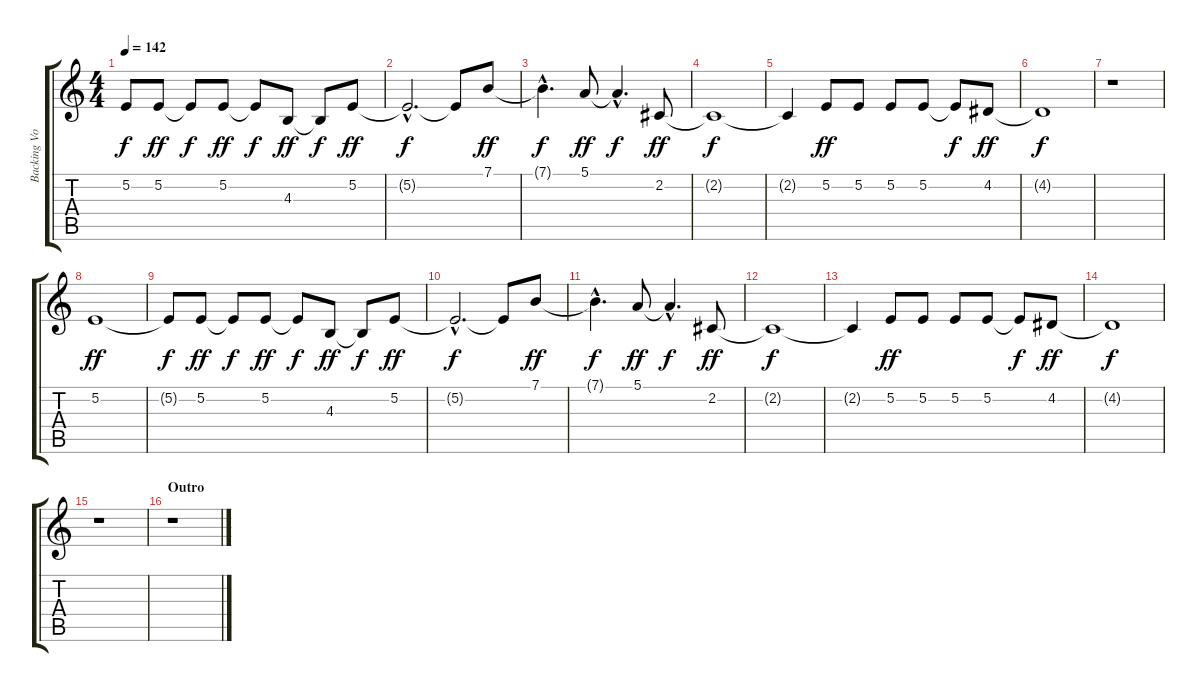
\track ("Backing Vocals" "Backing Vo") {instrument tenorsax}
\staff {score tabs}
\tuning (E4 B3 G3 D3 A2 E2) {hide}
\ts (4 4)
\tempo 142
\clef g2
\ks c
5.2{t}.8{dy f} 5.2.8{dy ff} 5.2{t}.8{dy f} 5.2.8{dy ff} 5.2{t}.8{dy f} 4.3.8{dy ff} 4.3{t}.8{dy f} 5.2.8{dy ff} |
5.2{hac t}.2{d dy f} 5.2{t}.8 7.1.8{dy ff} |
7.1{hac t}.4{d dy f} 5.1.8{dy ff} 5.1{hac t}.4{d dy f} 2.2.8{dy ff} |
2.2{t}.1{dy f} |
2.2{t}.4 5.2.8{dy ff} 5.2.8 5.2.8 5.2.8 5.2{t}.8{dy f} 4.2.8{dy ff} |
4.2{t}.1{dy f} |
r.1 |
5.2.1{dy ff} |
5.2{t}.8{dy f} 5.2.8{dy ff} 5.2{t}.8{dy f} 5.2.8{dy ff} 5.2{t}.8{dy f} 4.3.8{dy ff} 4.3{t}.8{dy f} 5.2.8{dy ff} |
5.2{hac t}.2{d dy f} 5.2{t}.8 7.1.8{dy ff} |
7.1{hac t}.4{d dy f} 5.1.8{dy ff} 5.1{hac t}.4{d dy f} 2.2.8{dy ff} |
2.2{t}.1{dy f} |
2.2{t}.4 5.2.8{dy ff} 5.2.8 5.2.8 5.2.8 5.2{t}.8{dy f} 4.2.8{dy ff} |
4.2{t}.1{dy f} |
r.1 |
\section ("" "Outro")
r.1
